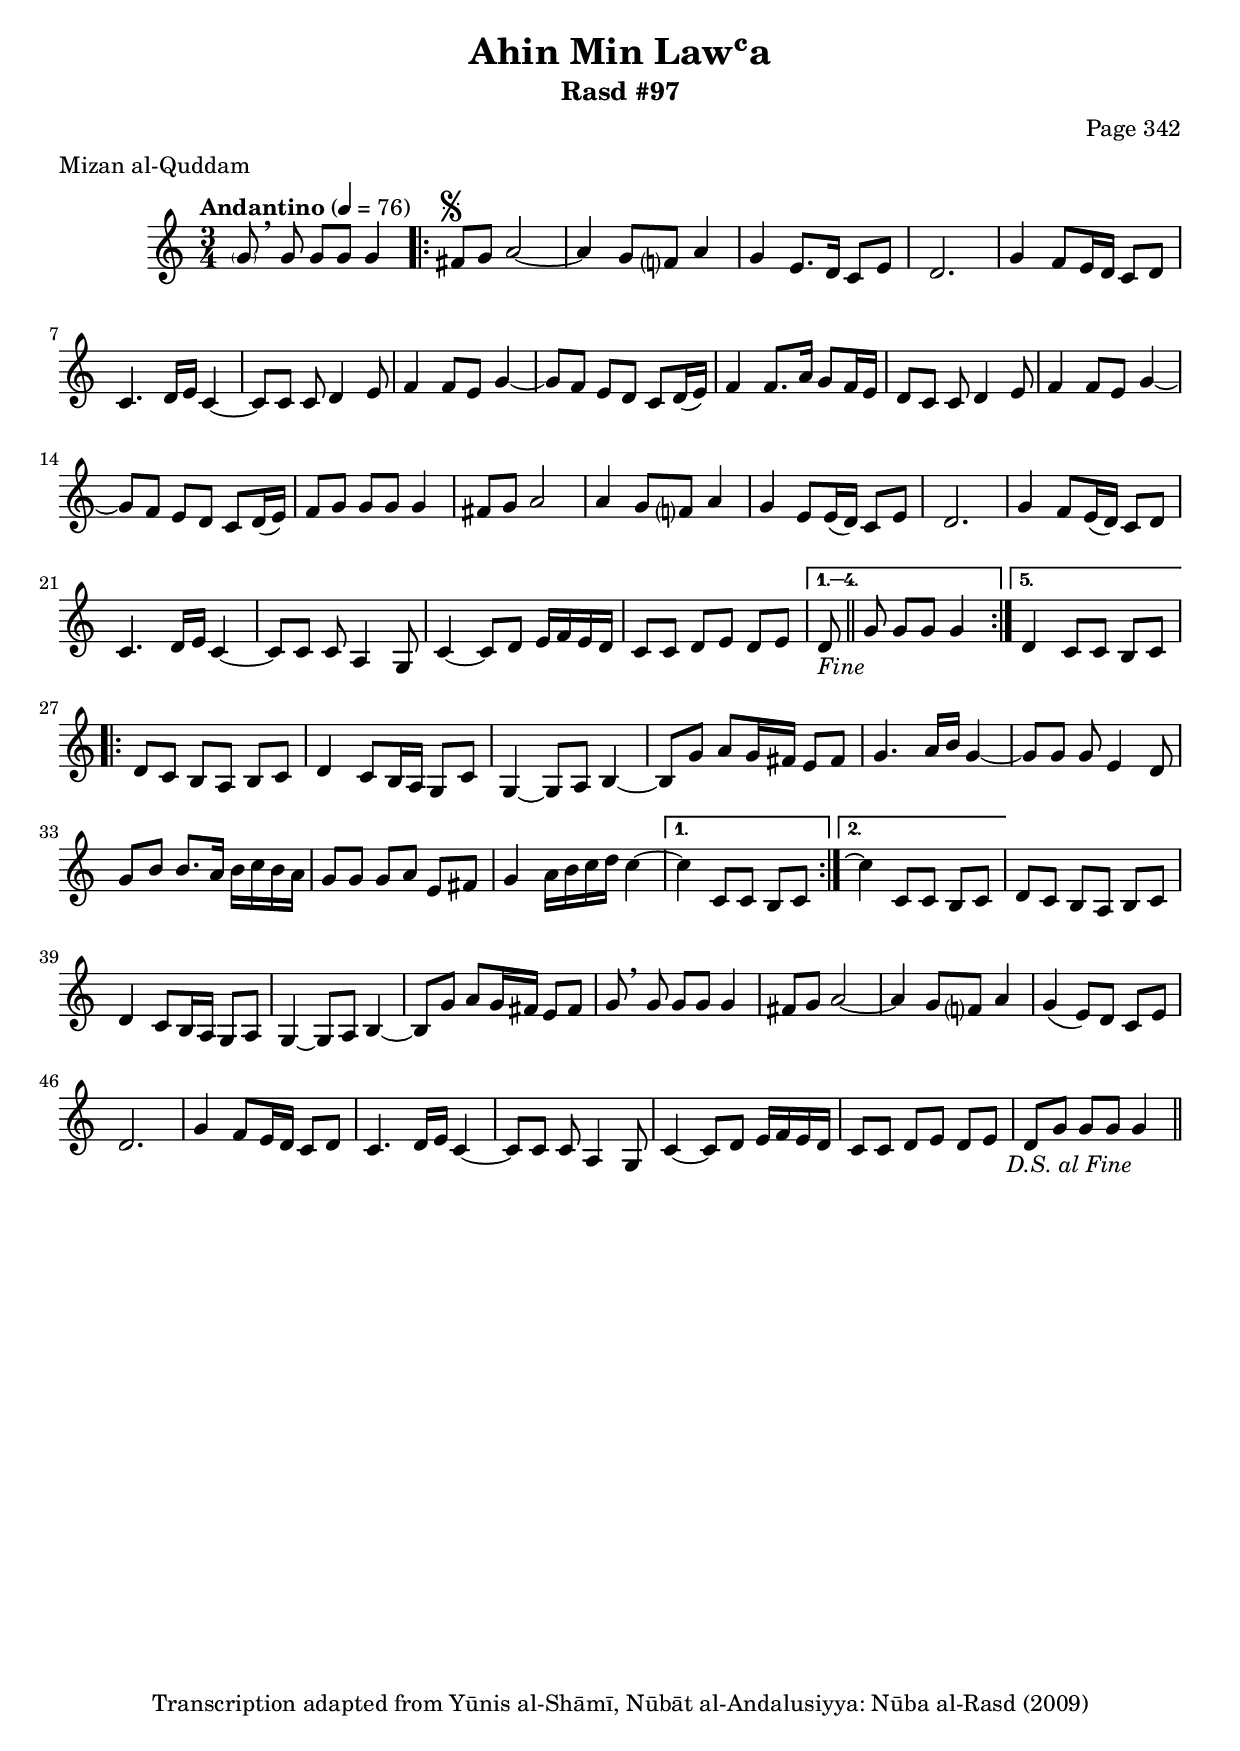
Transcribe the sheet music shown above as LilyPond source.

\version "2.18.2"

\header {
	title = "Ahin Min Lawʿa"
	subtitle = "Rasd #97"
	composer = "Page 342"
	meter = "Mizan al-Quddam"
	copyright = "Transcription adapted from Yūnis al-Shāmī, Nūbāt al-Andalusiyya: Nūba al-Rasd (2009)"
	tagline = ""
}

% VARIABLES

db = \bar "!"
dc = \markup { \right-align { \italic { "D.C. al Fine" } } }
ds = \markup { \right-align { \italic { "D.S. al Fine" } } }
dsalcoda = \markup { \right-align { \italic { "D.S. al Coda" } } }
dcalcoda = \markup { \right-align { \italic { "D.C. al Coda" } } }
fine = \markup { \italic { "Fine" } }
incomplete = \markup { \right-align "Incomplete: missing pages in scan. Following number is likely also missing" }
continue = \markup { \center-align "Continue..." }
segno = \markup { \musicglyph #"scripts.segno" }
coda = \markup { \musicglyph #"scripts.coda" }
error = \markup { { "Wrong number of beats in score" } }
repeaterror = \markup { { "Score appears to be missing repeat" } }
accidentalerror = \markup { { "Unclear accidentals" } }

% TRANSCRIPTION

\score {

	\relative d' {
		\clef "treble"
		\key c \major
		\time 3/4
			\set Timing.beamExceptions = #'()
			\set Timing.baseMoment = #(ly:make-moment 1/4)
			\set Timing.beatStructure = #'(1 1 1)
		\tempo "Andantino" 4 = 76

		\autoBeamOff \parenthesize g8 \autoBeamOn \breathe g g g g4 |

		\repeat volta 5 {
			fis8^\segno g a2~ |
			a4 g8 f? a4 |
			g e8. d16 c8 e |
			d2. |
			g4 f8 e16 d c8 d |
			c4. d16 e c4~ |
			c8 c c d4 e8 |
			f4 f8 e g4~ |
			g8 f e d c d16( e) |
			f4 f8. a16 g8 f16 e |
			d8 c c d4 e8 |
			f4 f8 e g4~ |
			g8 f e d c d16( e) |
			f8 g g g g4 |
			fis8 g a2 |
			a4 g8 f? a4 |
			g4 e8 e16( d) c8 e |
			d2. |
			g4 f8 e16( d) c8 d |
			c4. d16 e c4~ |
			c8 c c a4 g8 |
			c4~ c8 d e16 f e d |
			c8 c d e d e |
		}

		\alternative {
			{
				d8-\fine \bar "||" g8 g g g4 |
			}
			{
				d4 c8 c b c |
			}
		}

		\repeat volta 2 {
			d8 c b a b c |
			d4 c8 b16 a g8 c |
			g4~ g8 a b4~ |
			b8 g' a g16 fis e8 fis |
			g4. a16 b g4~ |
			g8 g g e4 d8 |
			g b b8. a16 b c b a |
			g8 g g a e fis |
			g4 a16 b c d c4~ |
		}

		\alternative {
			{
				c4 c,8 c b c |
			}
			{
				c'4\repeatTie c,8 c b c |
			}
		}

		d8 c b a b c |
		d4 c8 b16 a g8 a |
		g4~ g8 a b4~ |
		b8 g' a g16 fis e8 fis |
		g8 \breathe g g g g4 |
		fis8 g a2~ |
		a4 g8 f? a4 |
		g4( e8) d c e |
		d2. |
		g4 f8 e16 d c8 d |
		c4. d16 e c4~ |
		c8 c c a4 g8 |
		c4~ c8 d e16 f e d |
		c8 c d e d e |
		d g g g g4-\ds \bar "||"

	}

	\layout {}
	\midi {}
}
